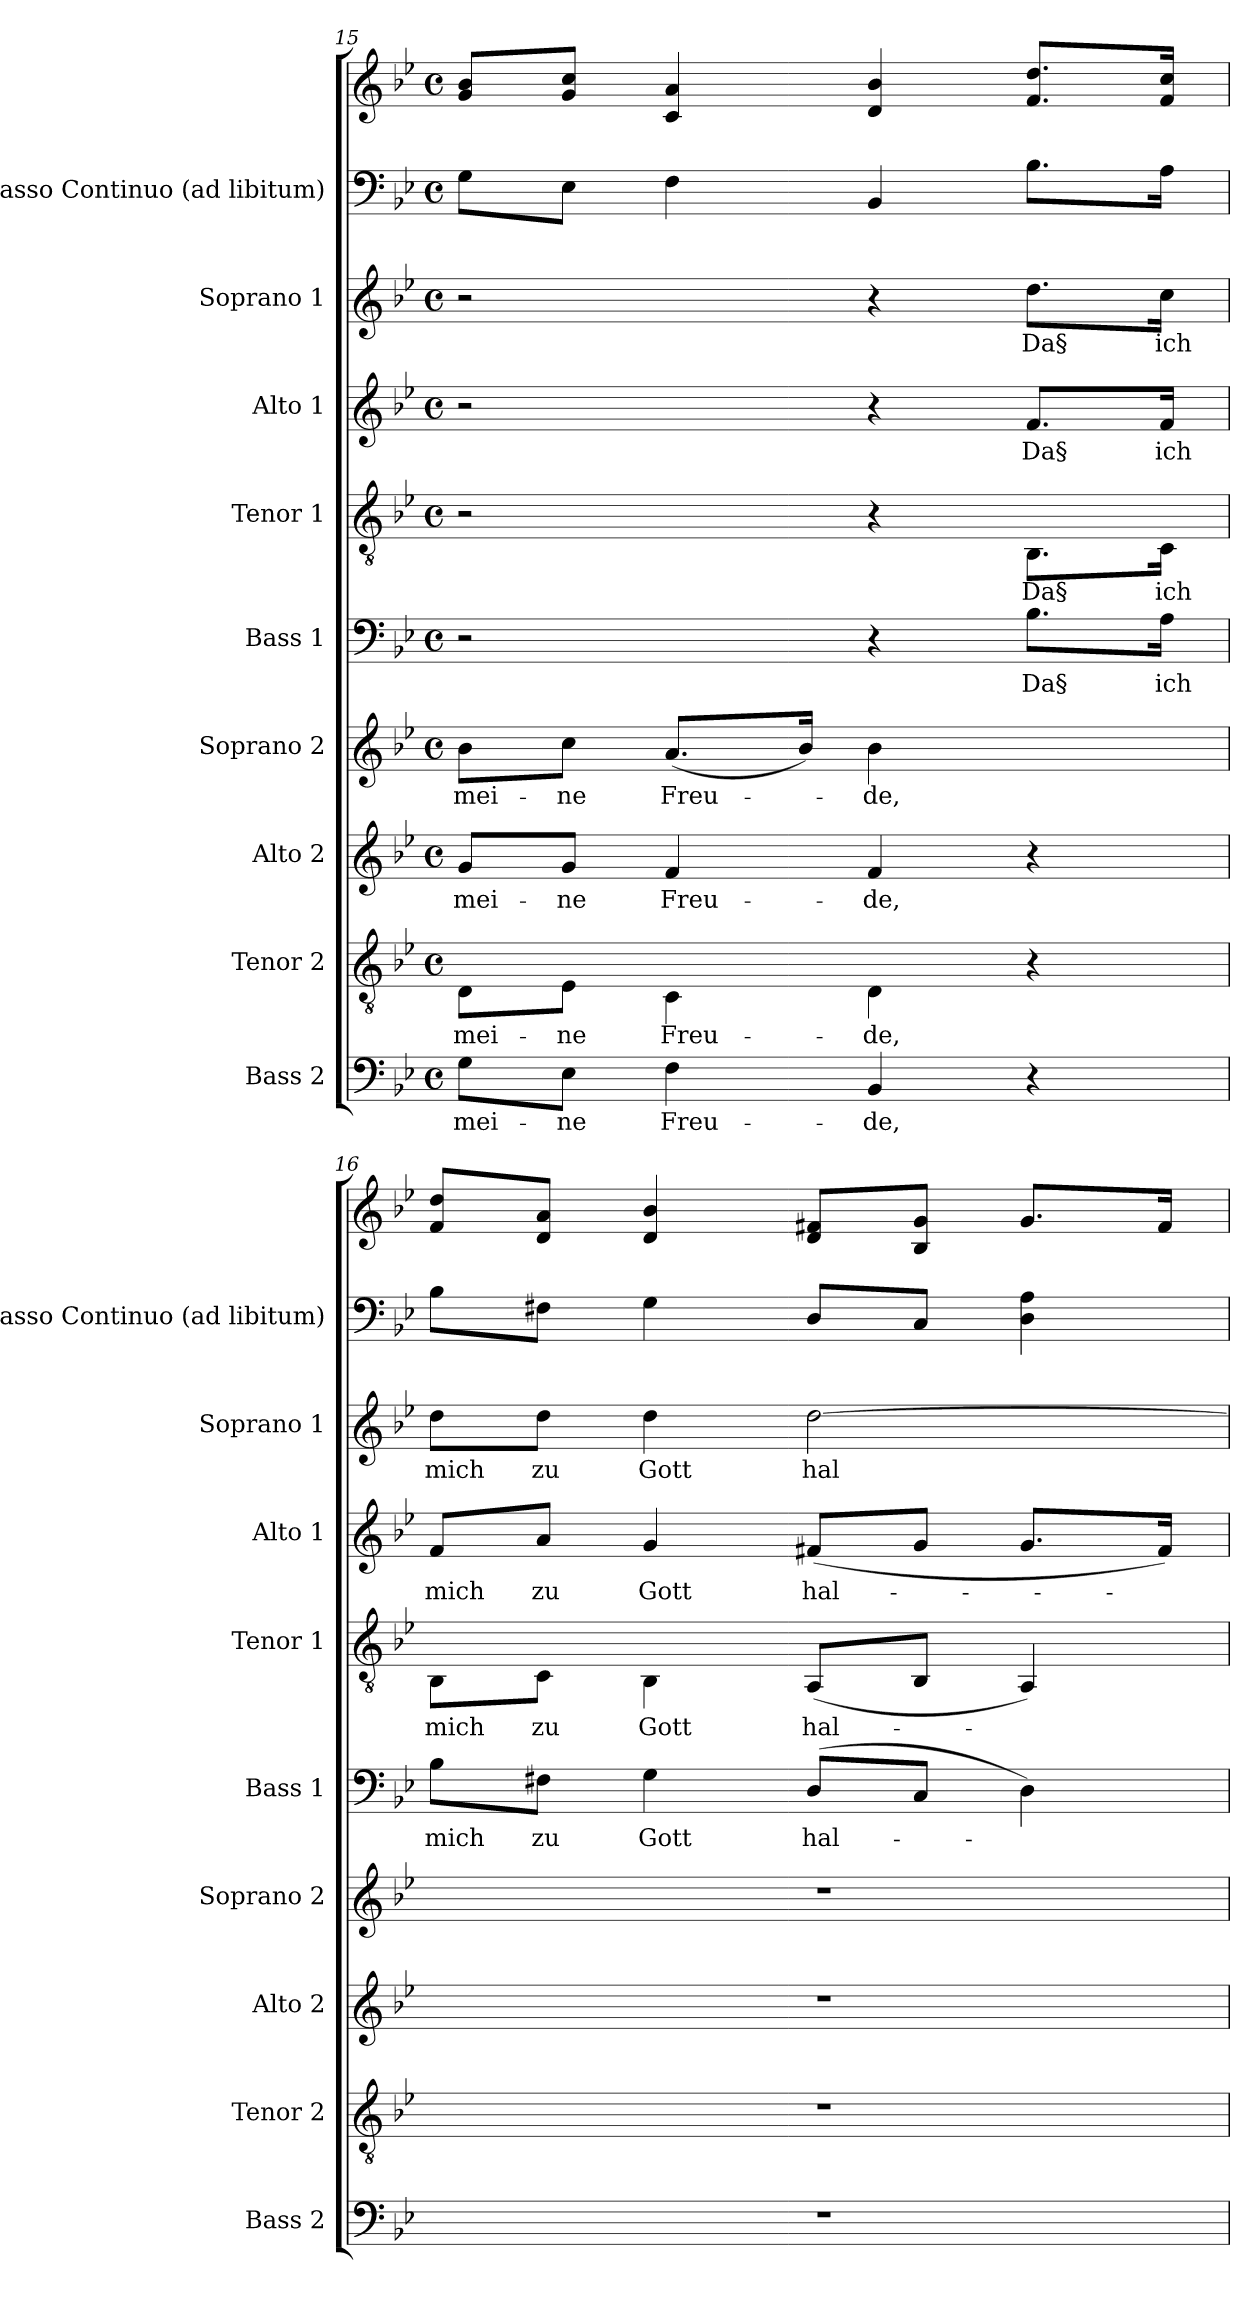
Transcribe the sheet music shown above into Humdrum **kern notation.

**kern	**text	**kern	**text	**kern	**text	**kern	**text	**kern	**text	**kern	**text	**kern	**text	**kern	**text	**kern	**kern
*part9	*part9	*part8	*part8	*part7	*part7	*part6	*part6	*part5	*part5	*part4	*part4	*part3	*part3	*part2	*part2	*part1	*part1
*staff10	*staff10	*staff9	*staff9	*staff8	*staff8	*staff7	*staff7	*staff6	*staff6	*staff5	*staff5	*staff4	*staff4	*staff3	*staff3	*staff2	*staff1
*I"Bass 2	*	*I"Tenor 2	*	*I"Alto 2	*	*I"Soprano 2	*	*I"Bass 1	*	*I"Tenor 1	*	*I"Alto 1	*	*I"Soprano 1	*	*I"Basso Continuo    (ad libitum)	*
*I'Bass 2	*	*I'Tenor 2	*	*I'Alto 2	*	*I'Soprano 2	*	*I'Bass 1	*	*I'Tenor 1	*	*I'Alto 1	*	*I'Soprano 1	*	*I'Basso Continuo    (ad libitum)	*
*clefF4	*	*clefGv2	*	*clefG2	*	*clefG2	*	*clefF4	*	*clefGv2	*	*clefG2	*	*clefG2	*	*clefF4	*clefG2
*k[b-e-]	*	*k[b-e-]	*	*k[b-e-]	*	*k[b-e-]	*	*k[b-e-]	*	*k[b-e-]	*	*k[b-e-]	*	*k[b-e-]	*	*k[b-e-]	*k[b-e-]
*B-:	*	*B-:	*	*B-:	*	*B-:	*	*B-:	*	*B-:	*	*B-:	*	*B-:	*	*B-:	*B-:
*M4/4	*	*M4/4	*	*M4/4	*	*M4/4	*	*M4/4	*	*M4/4	*	*M4/4	*	*M4/4	*	*M4/4	*M4/4
*met(c)	*	*met(c)	*	*met(c)	*	*met(c)	*	*met(c)	*	*met(c)	*	*met(c)	*	*met(c)	*	*met(c)	*met(c)
=15	=15	=15	=15	=15	=15	=15	=15	=15	=15	=15	=15	=15	=15	=15	=15	=15	=15
!	!LO:LY:b:color=#000000	!	!	!	!	!	!	!	!	!	!	!	!	!	!	!	!
!	!	!	!LO:LY:b:color=#000000	!	!	!	!	!	!	!	!	!	!	!	!	!	!
!	!	!	!	!	!LO:LY:b:color=#000000	!	!	!	!	!	!	!	!	!	!	!	!
!	!	!	!	!	!	!	!LO:LY:b:color=#000000	!	!	!	!	!	!	!	!	!	!
8Gi\L	mei-	8Di\L	mei-	8gi/L	mei-	8b-i\L	mei-	2r	.	2r	.	2r	.	2r	.	8Gi\L	8gi/ 8b-i/L
!	!LO:LY:b:color=#000000	!	!	!	!	!	!	!	!	!	!	!	!	!	!	!	!
!	!	!	!LO:LY:b:color=#000000	!	!	!	!	!	!	!	!	!	!	!	!	!	!
!	!	!	!	!	!LO:LY:b:color=#000000	!	!	!	!	!	!	!	!	!	!	!	!
!	!	!	!	!	!	!	!LO:LY:b:color=#000000	!	!	!	!	!	!	!	!	!	!
8E-i\J	-ne	8E-i\J	-ne	8gi/J	-ne	8cci\J	-ne	.	.	.	.	.	.	.	.	8E-i\J	8gi/ 8cci/J
!	!LO:LY:b:color=#000000	!	!	!	!	!	!	!	!	!	!	!	!	!	!	!	!
!	!	!	!LO:LY:b:color=#000000	!	!	!	!	!	!	!	!	!	!	!	!	!	!
!	!	!	!	!	!LO:LY:b:color=#000000	!	!	!	!	!	!	!	!	!	!	!	!
!	!	!	!	!	!	!	!LO:LY:b:color=#000000	!	!	!	!	!	!	!	!	!	!
4Fi\	Freu-	4Ci\	Freu-	4fi/	Freu-	(8.ai/L	Freu-	.	.	.	.	.	.	.	.	4Fi\	4ci/ 4ai
.	.	.	.	.	.	16b-i/Jk)	.	.	.	.	.	.	.	.	.	.	.
!	!LO:LY:b:color=#000000	!	!	!	!	!	!	!	!	!	!	!	!	!	!	!	!
!	!	!	!LO:LY:b:color=#000000	!	!	!	!	!	!	!	!	!	!	!	!	!	!
!	!	!	!	!	!LO:LY:b:color=#000000	!	!	!	!	!	!	!	!	!	!	!	!
!	!	!	!	!	!	!	!LO:LY:b:color=#000000	!	!	!	!	!	!	!	!	!	!
4BB-i/	-de,	4Di\	-de,	4fi/	-de,	4b-i\	-de,	4r	.	4r	.	4r	.	4r	.	4BB-i/	4di/ 4b-i
!	!	!	!	!	!	!	!	!	!LO:LY:b:color=#000000	!	!	!	!	!	!	!	!
!	!	!	!	!	!	!	!	!	!	!	!LO:LY:b:color=#000000	!	!	!	!	!	!
!	!	!	!	!	!	!	!	!	!	!	!	!	!LO:LY:b:color=#000000	!	!	!	!
!	!	!	!	!	!	!	!	!	!	!	!	!	!	!	!LO:LY:b:color=#000000	!	!
4r	.	4r	.	4r	.	4ryy	.	8.B-i\L	Da§	8.BB-i\L	Da§	8.fi/L	Da§	8.ddi\L	Da§	8.B-i\L	8.fi/ 8.ddi/L
!	!	!	!	!	!	!	!	!	!LO:LY:b:color=#000000	!	!	!	!	!	!	!	!
!	!	!	!	!	!	!	!	!	!	!	!LO:LY:b:color=#000000	!	!	!	!	!	!
!	!	!	!	!	!	!	!	!	!	!	!	!	!LO:LY:b:color=#000000	!	!	!	!
!	!	!	!	!	!	!	!	!	!	!	!	!	!	!	!LO:LY:b:color=#000000	!	!
.	.	.	.	.	.	.	.	16Ai\Jk	ich	16Ci\Jk	ich	16fi/Jk	ich	16cci\Jk	ich	16Ai\Jk	16fi/ 16cci/Jk
=16	=16	=16	=16	=16	=16	=16	=16	=16	=16	=16	=16	=16	=16	=16	=16	=16	=16
!	!	!	!	!	!	!	!	!	!LO:LY:b:color=#000000	!	!	!	!	!	!	!	!
!	!	!	!	!	!	!	!	!	!	!	!LO:LY:b:color=#000000	!	!	!	!	!	!
!	!	!	!	!	!	!	!	!	!	!	!	!	!LO:LY:b:color=#000000	!	!	!	!
!	!	!	!	!	!	!	!	!	!	!	!	!	!	!	!LO:LY:b:color=#000000	!	!
1r	.	1r	.	1r	.	1r	.	8B-i\L	mich	8BB-i\L	mich	8fi/L	mich	8ddi\L	mich	8B-i\L	8fi/ 8ddi/L
!	!	!	!	!	!	!	!	!	!LO:LY:b:color=#000000	!	!	!	!	!	!	!	!
!	!	!	!	!	!	!	!	!	!	!	!LO:LY:b:color=#000000	!	!	!	!	!	!
!	!	!	!	!	!	!	!	!	!	!	!	!	!LO:LY:b:color=#000000	!	!	!	!
!	!	!	!	!	!	!	!	!	!	!	!	!	!	!	!LO:LY:b:color=#000000	!	!
.	.	.	.	.	.	.	.	8F#Xi\J	zu	8Ci\J	zu	8ai/J	zu	8ddi\J	zu	8F#Xi\J	8di/ 8ai/J
!	!	!	!	!	!	!	!	!	!LO:LY:b:color=#000000	!	!	!	!	!	!	!	!
!	!	!	!	!	!	!	!	!	!	!	!LO:LY:b:color=#000000	!	!	!	!	!	!
!	!	!	!	!	!	!	!	!	!	!	!	!	!LO:LY:b:color=#000000	!	!	!	!
!	!	!	!	!	!	!	!	!	!	!	!	!	!	!	!LO:LY:b:color=#000000	!	!
.	.	.	.	.	.	.	.	4Gi\	Gott	4BB-i\	Gott	4gi/	Gott	4ddi\	Gott	4Gi\	4di/ 4b-i
!	!	!	!	!	!	!	!	!	!LO:LY:b:color=#000000	!	!	!	!	!	!	!	!
!	!	!	!	!	!	!	!	!	!	!	!LO:LY:b:color=#000000	!	!	!	!	!	!
!	!	!	!	!	!	!	!	!	!	!	!	!	!LO:LY:b:color=#000000	!	!	!	!
!	!	!	!	!	!	!	!	!	!	!	!	!	!	!	!LO:LY:b:color=#000000	!	!
.	.	.	.	.	.	.	.	(8Di/L	hal-	(8AAi/L	hal-	(8f#Xi/L	hal-	[2ddi\	hal-	8Di/L	8di/ 8f#Xi/L
.	.	.	.	.	.	.	.	8Ci/J	.	8BB-i/J	.	8gi/J	.	.	.	8Ci/J	8B-i/ 8gi/J
.	.	.	.	.	.	.	.	4Di\)	.	4AAi/)	.	8.gi/L	.	.	.	4Di\ 4Ai	8.gi/L
.	.	.	.	.	.	.	.	.	.	.	.	16f#i/Jk)	.	.	.	.	16f#i/Jk
=	=	=	=	=	=	=	=	=	=	=	=	=	=	=	=	=	=
*-	*-	*-	*-	*-	*-	*-	*-	*-	*-	*-	*-	*-	*-	*-	*-	*-	*-
